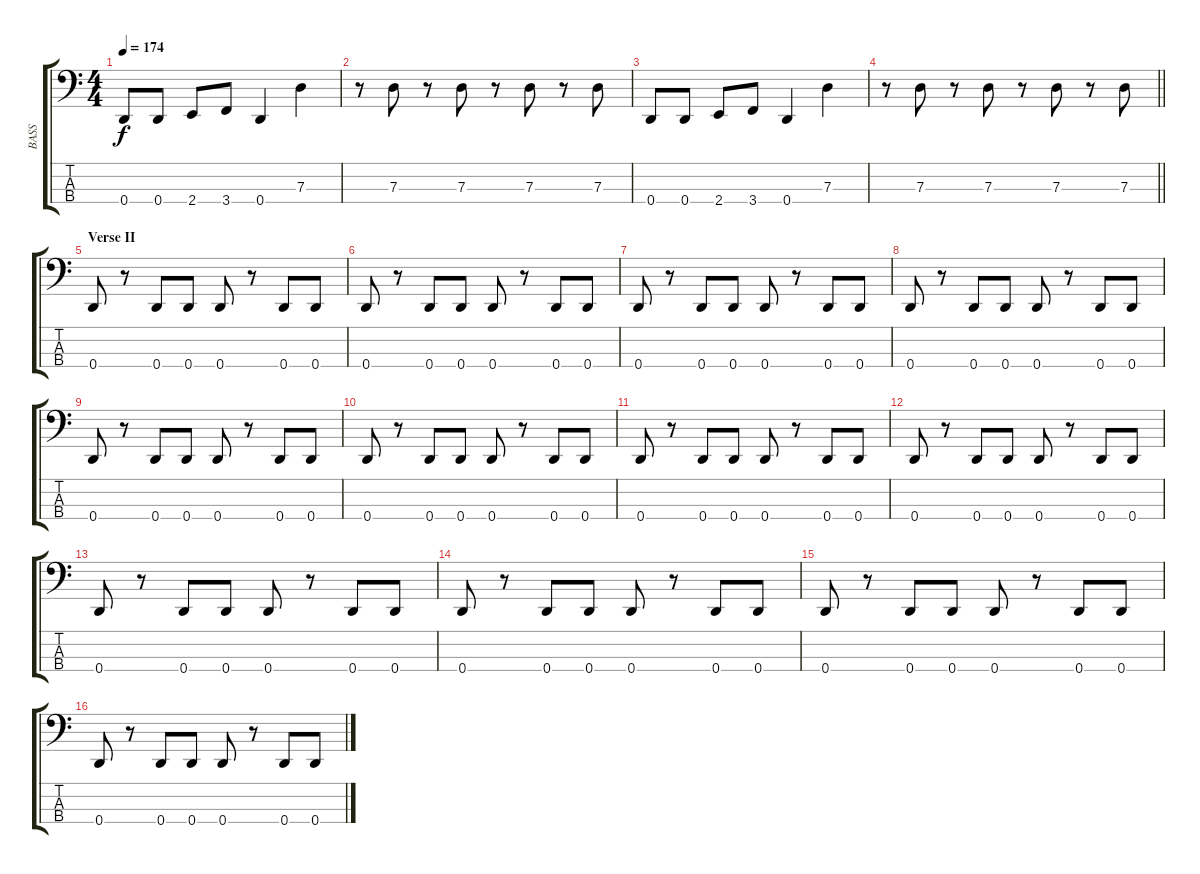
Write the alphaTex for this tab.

\track ("BASS" "BASS") {instrument electricbassfinger}
\staff {score tabs}
\tuning (F2 C2 G1 D1) {hide}
\ts (4 4)
\tempo 174
\clef f4
\ks c
0.4.8{dy f} 0.4.8 2.4.8 3.4.8 0.4.4 7.3.4 |
r.8 7.3.8 r.8 7.3.8 r.8 7.3.8 r.8 7.3.8 |
0.4.8 0.4.8 2.4.8 3.4.8 0.4.4 7.3.4 |
\barLineRight lightlight
r.8 7.3.8 r.8 7.3.8 r.8 7.3.8 r.8 7.3.8 |
\section ("" "Verse II")
0.4.8 r.8 0.4.8 0.4.8 0.4.8 r.8 0.4.8 0.4.8 |
0.4.8 r.8 0.4.8 0.4.8 0.4.8 r.8 0.4.8 0.4.8 |
0.4.8 r.8 0.4.8 0.4.8 0.4.8 r.8 0.4.8 0.4.8 |
0.4.8 r.8 0.4.8 0.4.8 0.4.8 r.8 0.4.8 0.4.8 |
0.4.8 r.8 0.4.8 0.4.8 0.4.8 r.8 0.4.8 0.4.8 |
0.4.8 r.8 0.4.8 0.4.8 0.4.8 r.8 0.4.8 0.4.8 |
0.4.8 r.8 0.4.8 0.4.8 0.4.8 r.8 0.4.8 0.4.8 |
0.4.8 r.8 0.4.8 0.4.8 0.4.8 r.8 0.4.8 0.4.8 |
0.4.8 r.8 0.4.8 0.4.8 0.4.8 r.8 0.4.8 0.4.8 |
0.4.8 r.8 0.4.8 0.4.8 0.4.8 r.8 0.4.8 0.4.8 |
0.4.8 r.8 0.4.8 0.4.8 0.4.8 r.8 0.4.8 0.4.8 |
0.4.8 r.8 0.4.8 0.4.8 0.4.8 r.8 0.4.8 0.4.8
